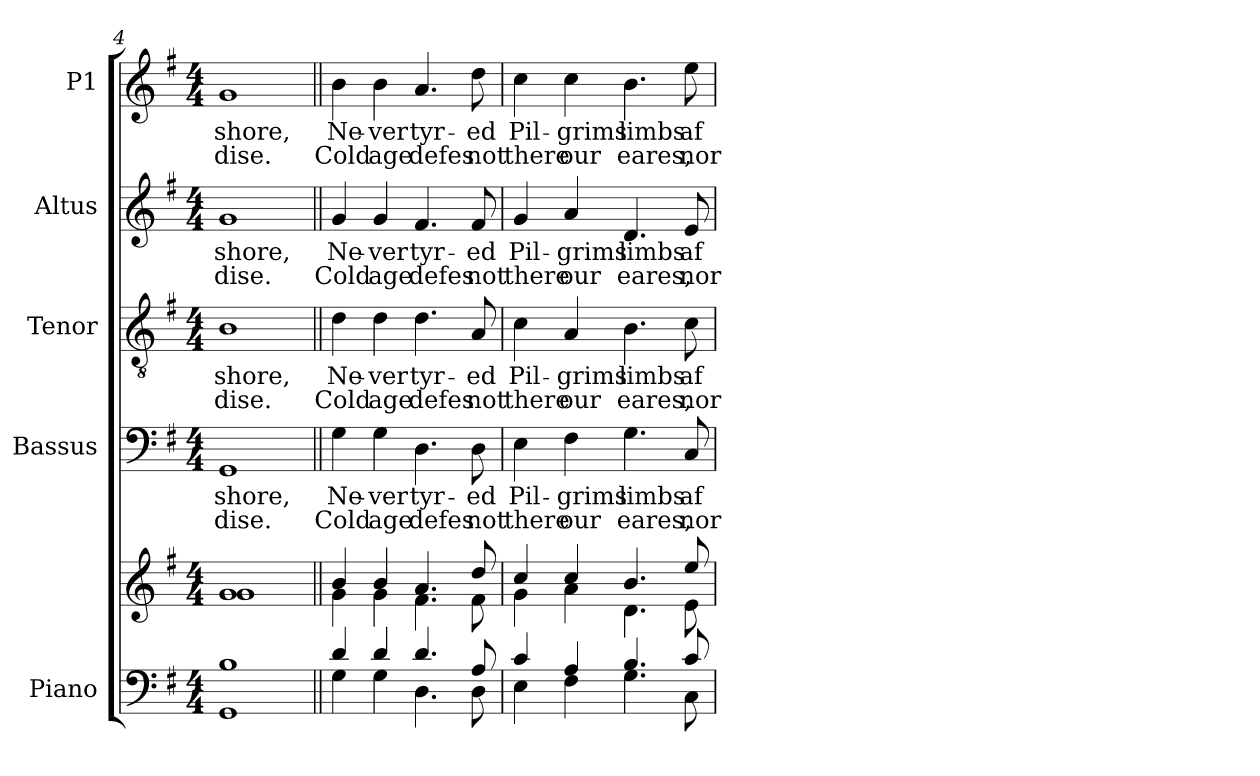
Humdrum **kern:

**kern	**kern	**kern	**text	**text	**kern	**text	**text	**kern	**text	**text	**kern	**text	**text
*part5	*part5	*part4	*part4	*part4	*part3	*part3	*part3	*part2	*part2	*part2	*part1	*part1	*part1
*staff6	*staff5	*staff4	*staff4	*staff4	*staff3	*staff3	*staff3	*staff2	*staff2	*staff2	*staff1	*staff1	*staff1
*I"Piano	*	*I"Bassus	*	*	*I"Tenor	*	*	*I"Altus	*	*	*I"P1	*	*
*I'Pno	*	*	*	*	*	*	*	*	*	*	*	*	*
*clefF4	*clefG2	*clefF4	*	*	*clefGv2	*	*	*clefG2	*	*	*clefG2	*	*
*k[f#]	*k[f#]	*k[f#]	*	*	*k[f#]	*	*	*k[f#]	*	*	*k[f#]	*	*
*G:	*G:	*G:	*	*	*G:	*	*	*G:	*	*	*G:	*	*
*M4/4	*M4/4	*M4/4	*	*	*M4/4	*	*	*M4/4	*	*	*M4/4	*	*
=4	=4	=4	=4	=4	=4	=4	=4	=4	=4	=4	=4	=4	=4
*^	*^	*	*	*	*	*	*	*	*	*	*	*	*
!	!	!	!	!	!LO:LY:b:color=#000000	!LO:LY:b:color=#000000	!	!	!	!	!	!	!	!	!
!	!	!	!	!	!	!	!	!LO:LY:b:color=#000000	!LO:LY:b:color=#000000	!	!	!	!	!	!
!	!	!	!	!	!	!	!	!	!	!	!LO:LY:b:color=#000000	!LO:LY:b:color=#000000	!	!	!
!	!	!	!	!	!	!	!	!	!	!	!	!	!	!LO:LY:b:color=#000000	!LO:LY:b:color=#000000
1Bi	1GGi	1gi	1gi	1GGi	shore,	-dise.	1Bi	shore,	-dise.	1gi	shore,	-dise.	1gi	shore,	-dise.
=5||	=5||	=5||	=5||	=5||	=5||	=5||	=5||	=5||	=5||	=5||	=5||	=5||	=5||	=5||	=5||
!	!	!	!	!	!LO:LY:b:color=#000000	!LO:LY:b:color=#000000	!	!	!	!	!	!	!	!	!
!	!	!	!	!	!	!	!	!LO:LY:b:color=#000000	!LO:LY:b:color=#000000	!	!	!	!	!	!
!	!	!	!	!	!	!	!	!	!	!	!LO:LY:b:color=#000000	!LO:LY:b:color=#000000	!	!	!
!	!	!	!	!	!	!	!	!	!	!	!	!	!	!LO:LY:b:color=#000000	!LO:LY:b:color=#000000
4di/	4Gi\	4bi/	4gi\	4Gi\	Ne-	Cold	4di\	Ne-	Cold	4gi/	Ne-	Cold	4bi\	Ne-	Cold
!	!	!	!	!	!LO:LY:b:color=#000000	!LO:LY:b:color=#000000	!	!	!	!	!	!	!	!	!
!	!	!	!	!	!	!	!	!LO:LY:b:color=#000000	!LO:LY:b:color=#000000	!	!	!	!	!	!
!	!	!	!	!	!	!	!	!	!	!	!LO:LY:b:color=#000000	!LO:LY:b:color=#000000	!	!	!
!	!	!	!	!	!	!	!	!	!	!	!	!	!	!LO:LY:b:color=#000000	!LO:LY:b:color=#000000
4di/	4Gi\	4bi/	4gi\	4Gi\	-ver	age	4di\	-ver	age	4gi/	-ver	age	4bi\	-ver	age
!	!	!	!	!	!LO:LY:b:color=#000000	!LO:LY:b:color=#000000	!	!	!	!	!	!	!	!	!
!	!	!	!	!	!	!	!	!LO:LY:b:color=#000000	!LO:LY:b:color=#000000	!	!	!	!	!	!
!	!	!	!	!	!	!	!	!	!	!	!LO:LY:b:color=#000000	!LO:LY:b:color=#000000	!	!	!
!	!	!	!	!	!	!	!	!	!	!	!	!	!	!LO:LY:b:color=#000000	!LO:LY:b:color=#000000
4.di/	4.Di\	4.ai/	4.f#i\	4.Di\	tyr-	defes	4.di\	tyr-	defes	4.f#i/	tyr-	defes	4.ai/	tyr-	defes
!	!	!	!	!	!LO:LY:b:color=#000000	!LO:LY:b:color=#000000	!	!	!	!	!	!	!	!	!
!	!	!	!	!	!	!	!	!LO:LY:b:color=#000000	!LO:LY:b:color=#000000	!	!	!	!	!	!
!	!	!	!	!	!	!	!	!	!	!	!LO:LY:b:color=#000000	!LO:LY:b:color=#000000	!	!	!
!	!	!	!	!	!	!	!	!	!	!	!	!	!	!LO:LY:b:color=#000000	!LO:LY:b:color=#000000
8Ai/	8Di\	8ddi/	8f#i\	8Di\	-ed	not	8Ai/	-ed	not	8f#i/	-ed	not	8ddi\	-ed	not
!!LO:LB:g=z
=6	=6	=6	=6	=6	=6	=6	=6	=6	=6	=6	=6	=6	=6	=6	=6
!	!	!	!	!	!LO:LY:b:color=#000000	!LO:LY:b:color=#000000	!	!	!	!	!	!	!	!	!
!	!	!	!	!	!	!	!	!LO:LY:b:color=#000000	!LO:LY:b:color=#000000	!	!	!	!	!	!
!	!	!	!	!	!	!	!	!	!	!	!LO:LY:b:color=#000000	!LO:LY:b:color=#000000	!	!	!
!	!	!	!	!	!	!	!	!	!	!	!	!	!	!LO:LY:b:color=#000000	!LO:LY:b:color=#000000
4ci/	4Ei\	4cci/	4gi\	4Ei\	Pil-	there	4ci\	Pil-	there	4gi/	Pil-	there	4cci\	Pil-	there
!	!	!	!	!	!LO:LY:b:color=#000000	!LO:LY:b:color=#000000	!	!	!	!	!	!	!	!	!
!	!	!	!	!	!	!	!	!LO:LY:b:color=#000000	!LO:LY:b:color=#000000	!	!	!	!	!	!
!	!	!	!	!	!	!	!	!	!	!	!LO:LY:b:color=#000000	!LO:LY:b:color=#000000	!	!	!
!	!	!	!	!	!	!	!	!	!	!	!	!	!	!LO:LY:b:color=#000000	!LO:LY:b:color=#000000
4Ai/	4F#i\	4cci/	4ai\	4F#i\	-grims	our	4Ai/	-grims	our	4ai/	-grims	our	4cci\	-grims	our
!	!	!	!	!	!LO:LY:b:color=#000000	!LO:LY:b:color=#000000	!	!	!	!	!	!	!	!	!
!	!	!	!	!	!	!	!	!LO:LY:b:color=#000000	!LO:LY:b:color=#000000	!	!	!	!	!	!
!	!	!	!	!	!	!	!	!	!	!	!LO:LY:b:color=#000000	!LO:LY:b:color=#000000	!	!	!
!	!	!	!	!	!	!	!	!	!	!	!	!	!	!LO:LY:b:color=#000000	!LO:LY:b:color=#000000
4.Bi/	4.Gi\	4.bi/	4.di\	4.Gi\	limbs	eares,	4.Bi\	limbs	eares,	4.di/	limbs	eares,	4.bi\	limbs	eares,
!	!	!	!	!	!LO:LY:b:color=#000000	!LO:LY:b:color=#000000	!	!	!	!	!	!	!	!	!
!	!	!	!	!	!	!	!	!LO:LY:b:color=#000000	!LO:LY:b:color=#000000	!	!	!	!	!	!
!	!	!	!	!	!	!	!	!	!	!	!LO:LY:b:color=#000000	!LO:LY:b:color=#000000	!	!	!
!	!	!	!	!	!	!	!	!	!	!	!	!	!	!LO:LY:b:color=#000000	!LO:LY:b:color=#000000
8ci/	8Ci\	8eei/	8ei\	8Ci/	af-	nor	8ci\	af-	nor	8ei/	af-	nor	8eei\	af-	nor
*v	*v	*	*	*	*	*	*	*	*	*	*	*	*	*	*
*	*v	*v	*	*	*	*	*	*	*	*	*	*	*	*
=	=	=	=	=	=	=	=	=	=	=	=	=	=
*-	*-	*-	*-	*-	*-	*-	*-	*-	*-	*-	*-	*-	*-
